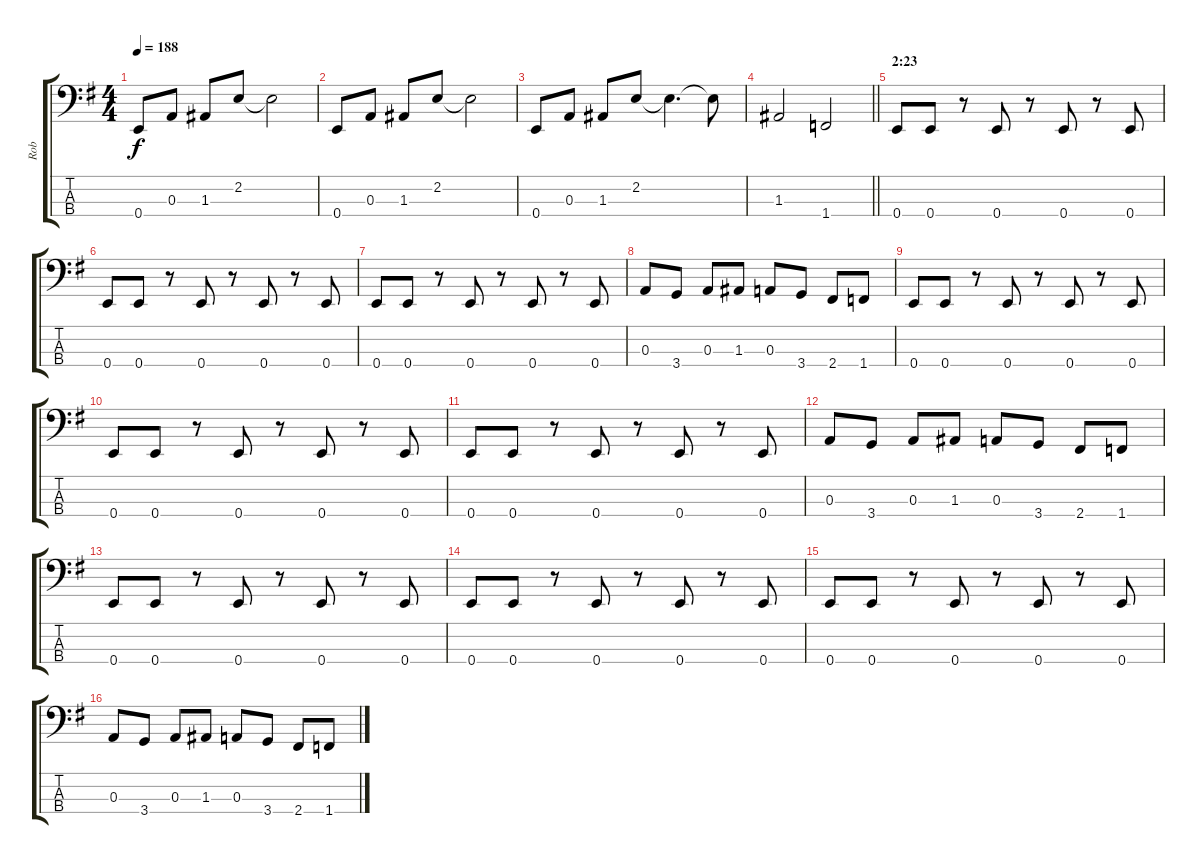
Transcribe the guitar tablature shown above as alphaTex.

\track ("Rob" "Rob") {instrument electricbassfinger}
\staff {score tabs}
\tuning (G2 D2 A1 E1) {hide}
\ts (4 4)
\tempo 188
\clef f4
\ks eminor
0.4.8{dy f} 0.3.8 1.3.8 2.2.8 2.2{t}.2 |
0.4.8 0.3.8 1.3.8 2.2.8 2.2{t}.2 |
0.4.8 0.3.8 1.3.8 2.2.8 2.2{t}.4{d} 2.2{t}.8 |
\barLineRight lightlight
1.3.2 1.4.2 |
\section ("" "2:23")
0.4.8 0.4.8 r.8 0.4.8 r.8 0.4.8 r.8 0.4.8 |
0.4.8 0.4.8 r.8 0.4.8 r.8 0.4.8 r.8 0.4.8 |
0.4.8 0.4.8 r.8 0.4.8 r.8 0.4.8 r.8 0.4.8 |
0.3.8 3.4.8 0.3.8 1.3.8 0.3.8 3.4.8 2.4.8 1.4.8 |
0.4.8 0.4.8 r.8 0.4.8 r.8 0.4.8 r.8 0.4.8 |
0.4.8 0.4.8 r.8 0.4.8 r.8 0.4.8 r.8 0.4.8 |
0.4.8 0.4.8 r.8 0.4.8 r.8 0.4.8 r.8 0.4.8 |
0.3.8 3.4.8 0.3.8 1.3.8 0.3.8 3.4.8 2.4.8 1.4.8 |
0.4.8 0.4.8 r.8 0.4.8 r.8 0.4.8 r.8 0.4.8 |
0.4.8 0.4.8 r.8 0.4.8 r.8 0.4.8 r.8 0.4.8 |
0.4.8 0.4.8 r.8 0.4.8 r.8 0.4.8 r.8 0.4.8 |
0.3.8 3.4.8 0.3.8 1.3.8 0.3.8 3.4.8 2.4.8 1.4.8
